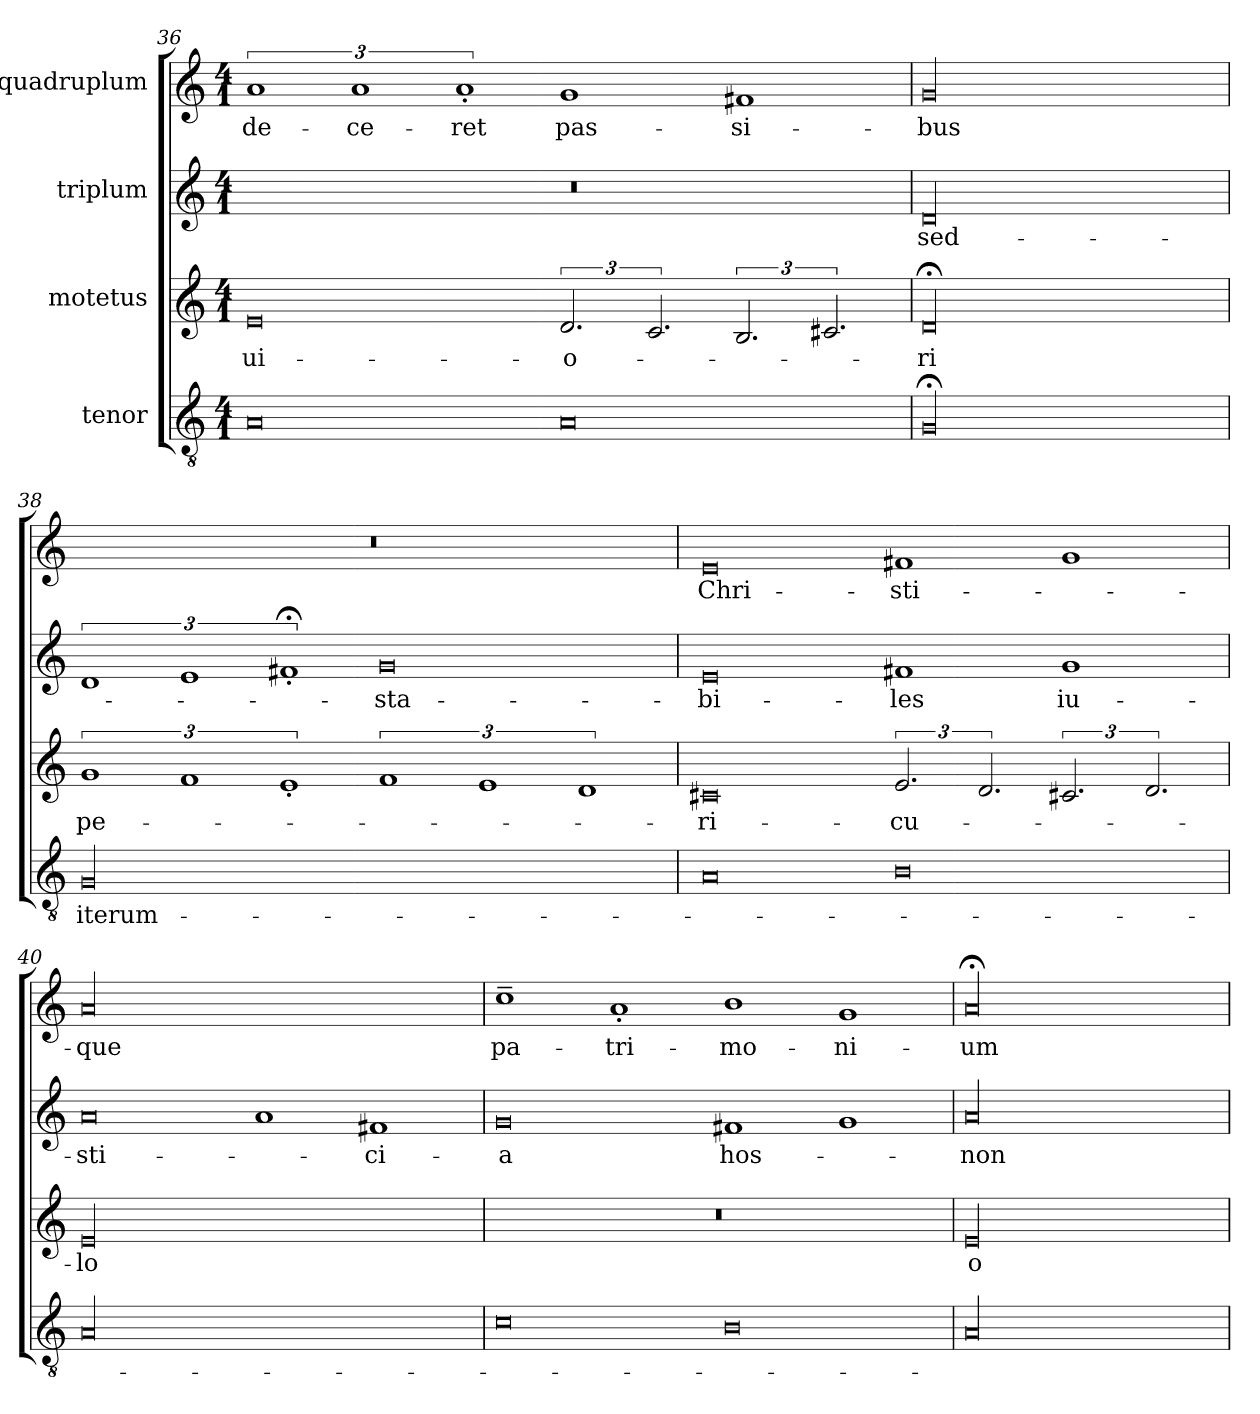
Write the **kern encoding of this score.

**kern	**text	**kern	**text	**kern	**text	**kern	**text
*part4	*part4	*part3	*part3	*part2	*part2	*part1	*part1
*staff4	*staff4	*staff3	*staff3	*staff2	*staff2	*staff1	*staff1
*I"tenor	*	*I"motetus	*	*I"triplum	*	*I"quadruplum	*
*clefGv2	*	*clefG2	*	*clefG2	*	*clefG2	*
*k[]	*	*k[]	*	*k[]	*	*k[]	*
*C:	*	*C:	*	*C:	*	*C:	*
*M4/1	*	*M4/1	*	*M4/1	*	*M4/1	*
=36	=36	=36	=36	=36	=36	=36	=36
0A/	.	0e/	-ui-	00r	.	3%2a/	de-
.	.	.	.	.	.	3%2a/	-ce-
.	.	.	.	.	.	3%2a'/	-ret
0A/	.	3.d/	-o-	.	.	1g/	pas-
.	.	3.c/	.	.	.	.	.
.	.	3.B/	.	.	.	1f#X/	-si-
.	.	3.c#X/	.	.	.	.	.
=37	=37	=37	=37	=37	=37	=37	=37
00G;</	.	00d;</	-ri	00d/	sed-	00g/	-bus
=38	=38	=38	=38	=38	=38	=38	=38
00G/	iterum-	3%2g/	pe-	3%2d/	.	00r	.
.	.	3%2f/	.	3%2e/	.	.	.
.	.	3%2e'/	.	3%2f#X;<'/	.	.	.
.	.	3%2f/	.	0g/	sta-	.	.
.	.	3%2e/	.	.	.	.	.
.	.	3%2d/	.	.	.	.	.
=39	=39	=39	=39	=39	=39	=39	=39
0A/	.	0c#X/	-ri-	0e/	-bi-	0e/	Chri-
0B\	.	3.e/	-cu-	1f#X/	-les	1f#X/	-sti-
.	.	3.d/	.	.	.	.	.
.	.	3.c#X/	.	1g/	iu-	1g/	.
.	.	3.d/	.	.	.	.	.
=40	=40	=40	=40	=40	=40	=40	=40
00A/	.	00e/	-lo	0a/	-sti-	00a/	-que
.	.	.	.	1a/	.	.	.
.	.	.	.	1f#X/	-ci-	.	.
=41	=41	=41	=41	=41	=41	=41	=41
0c\	.	00r	.	0g/	-a	1cc~\	pa-
.	.	.	.	.	.	1a'/	-tri-
0B\	.	.	.	1f#X/	hos-	1b\	-mo-
.	.	.	.	1g/	.	1g/	-ni-
=42	=42	=42	=42	=42	=42	=42	=42
00A/	.	00e/	o-	00a/	non-	00a;</	-um
=	=	=	=	=	=	=	=
*-	*-	*-	*-	*-	*-	*-	*-
